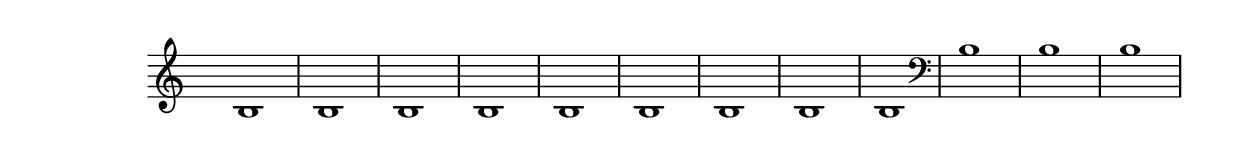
\version "2.16.0"

%%\header { texidoc="1 - Nota Nova"}

\relative c' {
  \override Staff.TimeSignature #'transparent = ##t
  \override Score.BarNumber #'transparent = ##t
  \override Score.RehearsalMark #'font-size = #-2

  %% CLARINETE
  \tag #'cl {
    b1
  }
  %% FLAUTA
  \tag #'fl {
    b
  }
  %% OBOÉ
  \tag #'ob {
    b
  }
  %% SAX ALTO
  \tag #'saxa {
    b
  }
  %% SAX TENOR
  \tag #'saxt {
    b  
  }
  %% SAX GENES
  \tag #'saxg {
    b
  }
  %% TROMPETE
  \tag #'tpt {
    b 
  }
  %% TROMPA
  \tag #'tpa {
    b
  }
  %% TROMPA OP
  \tag #'tpaop {
    b 
  }
  %% TROMBONE

  \tag #'tbn {
    \clef bass
    b
  }
  %% TUBA MIB
  \tag #'tbamib {
    \clef bass
    b
  }
  %% TUBA SIB
  \tag #'tbasib {
    \clef bass
    b
  }

  %% END DOCUMENT
}
